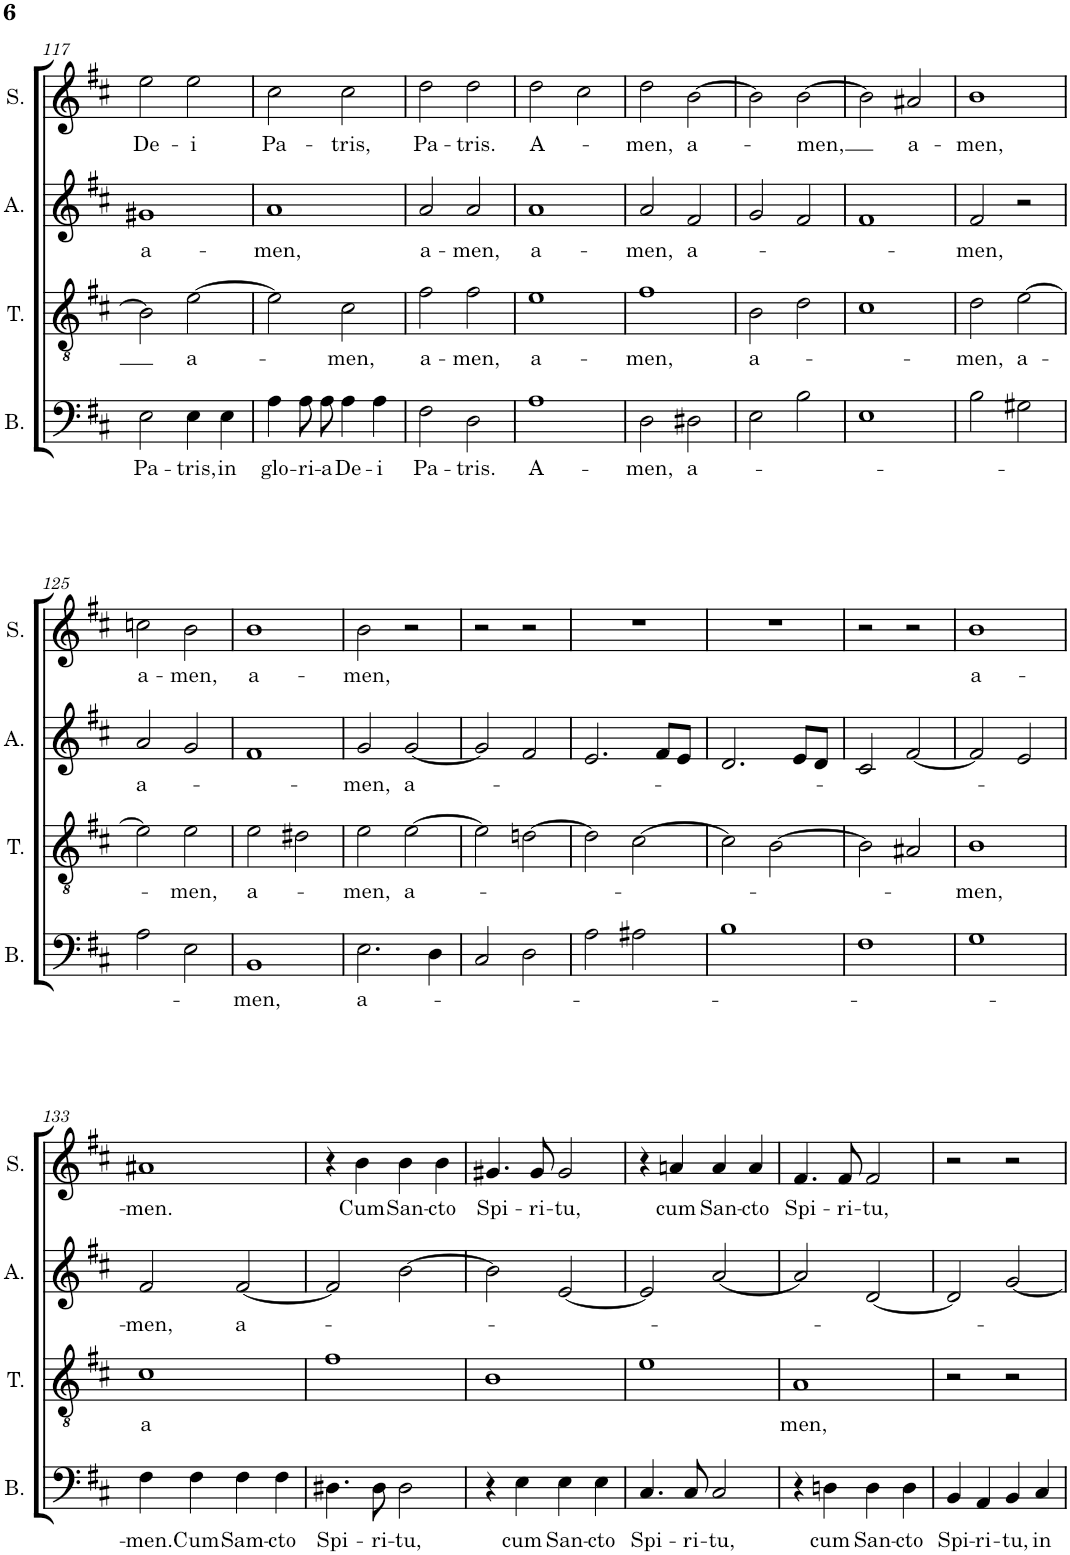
**kern	**text	**kern	**text	**kern	**text	**kern	**text
*part4	*part4	*part3	*part3	*part2	*part2	*part1	*part1
*staff4	*staff4	*staff3	*staff3	*staff2	*staff2	*staff1	*staff1
*I"Basse	*	*I"Ténor	*	*I"Alto	*	*I"Soprano	*
*I'B.	*	*I'T.	*	*I'A.	*	*I'S.	*
!!LO:PB:g=z
*clefF4	*	*clefGv2	*	*clefG2	*	*clefG2	*
*k[f#c#]	*	*k[f#c#]	*	*k[f#c#]	*	*k[f#c#]	*
*M2/2	*	*M2/2	*	*M2/2	*	*M2/2	*
*met(c|)	*	*met(c|)	*	*met(c|)	*	*met(c|)	*
=117	=117	=117	=117	=117	=117	=117	=117
!	!LO:LY:b	!	!	!	!LO:LY:b	!	!LO:LY:b
2E\	Pa-	2B\]	.	1g#X	a-	2ee\	De-
!	!LO:LY:b	!	!LO:LY:b	!	!	!	!LO:LY:b
4E\	-tris,	[2e\	a-	.	.	2ee\	-i
!	!LO:LY:b	!	!	!	!	!	!
4E\	in	.	.	.	.	.	.
=118	=118	=118	=118	=118	=118	=118	=118
!	!LO:LY:b	!	!	!	!LO:LY:b	!	!LO:LY:b
4A\	glo-	2e\]	.	1a	-men,	2cc#\	Pa-
!	!LO:LY:b	!	!	!	!	!	!
8A\L	-ri-	.	.	.	.	.	.
!	!LO:LY:b	!	!	!	!	!	!
8A\J	-a	.	.	.	.	.	.
!	!LO:LY:b	!	!LO:LY:b	!	!	!	!LO:LY:b
4A\	De-	2c#\	-men,	.	.	2cc#\	-tris,
!	!LO:LY:b	!	!	!	!	!	!
4A\	-i	.	.	.	.	.	.
=119	=119	=119	=119	=119	=119	=119	=119
!	!LO:LY:b	!	!LO:LY:b	!	!LO:LY:b	!	!LO:LY:b
2F#\	Pa-	2f#\	a-	2a/	a-	2dd\	Pa-
!	!LO:LY:b	!	!LO:LY:b	!	!LO:LY:b	!	!LO:LY:b
2D\	-tris.	2f#\	-men,	2a/	-men,	2dd\	-tris.
=120	=120	=120	=120	=120	=120	=120	=120
!	!LO:LY:b	!	!LO:LY:b	!	!LO:LY:b	!	!LO:LY:b
1A	A-	1e	a-	1a	a-	2dd\	A-
.	.	.	.	.	.	2cc#\	.
=121	=121	=121	=121	=121	=121	=121	=121
!	!LO:LY:b	!	!LO:LY:b	!	!LO:LY:b	!	!LO:LY:b
2D\	-men,	1f#	-men,	2a/	-men,	2dd\	men,
!	!LO:LY:b	!	!	!	!LO:LY:b	!	!LO:LY:b
2D#X\	a-	.	.	2f#/	a-	[2b\	a-
=122	=122	=122	=122	=122	=122	=122	=122
!	!	!	!LO:LY:b	!	!	!	!
2E\	.	2B\	a-	2g/	.	2b\]	.
!	!	!	!	!	!	!	!LO:LY:b
2B\	.	2d\	.	2f#/	.	[2b\	-men,
=123	=123	=123	=123	=123	=123	=123	=123
1E	.	1c#	.	1f#	.	2b\]	.
!	!	!	!	!	!	!	!LO:LY:b
.	.	.	.	.	.	2a#X/	a-
=124	=124	=124	=124	=124	=124	=124	=124
!	!	!	!LO:LY:b	!	!LO:LY:b	!	!LO:LY:b
2B\	.	2d\	men,	2f#/	men,	1b	-men,
!	!	!	!LO:LY:b	!	!	!	!
2G#X\	.	[2e\	a-	2r	.	.	.
!!LO:LB:g=z
=125	=125	=125	=125	=125	=125	=125	=125
!	!	!	!	!	!LO:LY:b	!	!LO:LY:b
2A\	.	2e\]	.	2a/	a-	2ccn\	a-
!	!	!	!LO:LY:b	!	!	!	!LO:LY:b
2E\	.	2e\	men,	2g/	.	2b\	-men,
=126	=126	=126	=126	=126	=126	=126	=126
!	!LO:LY:b	!	!LO:LY:b	!	!	!	!LO:LY:b
1BB	men,	2e\	a-	1f#	.	1b	a-
.	.	2d#X\	.	.	.	.	.
=127	=127	=127	=127	=127	=127	=127	=127
!	!LO:LY:b	!	!LO:LY:b	!	!LO:LY:b	!	!LO:LY:b
2.E\	a-	2e\	men,	2g/	men,	2b\	-men,
!	!	!	!LO:LY:b	!	!LO:LY:b	!	!
.	.	[2e\	a-	[2g/	a-	2r	.
4D\	.	.	.	.	.	.	.
=128	=128	=128	=128	=128	=128	=128	=128
2C#/	.	2e\]	.	2g/]	.	2r	.
2D\	.	[2dn\	.	2f#/	.	2r	.
=129	=129	=129	=129	=129	=129	=129	=129
2A\	.	2d\]	.	2.e/	.	1r	.
2A#X\	.	[2c#\	.	.	.	.	.
.	.	.	.	8f#/L	.	.	.
.	.	.	.	8e/J	.	.	.
=130	=130	=130	=130	=130	=130	=130	=130
1B	.	2c#\]	.	2.d/	.	1r	.
.	.	[2B\	.	.	.	.	.
.	.	.	.	8e/L	.	.	.
.	.	.	.	8d/J	.	.	.
=131	=131	=131	=131	=131	=131	=131	=131
1F#	.	2B\]	.	2c#/	.	2r	.
.	.	2A#X/	.	[2f#/	.	2r	.
=132	=132	=132	=132	=132	=132	=132	=132
!	!	!	!LO:LY:b	!	!	!	!LO:LY:b
1G	.	1B	men,	2f#/]	.	1b	a-
.	.	.	.	2e/	.	.	.
!!LO:LB:g=z
=133	=133	=133	=133	=133	=133	=133	=133
!	!LO:LY:b	!	!LO:LY:b	!	!LO:LY:b	!	!LO:LY:b
4F#\	men.	1c#	a	2f#/	men,	1a#X	-men.
!	!LO:LY:b	!	!	!	!	!	!
4F#\	Cum	.	.	.	.	.	.
!	!LO:LY:b	!	!	!	!LO:LY:b	!	!
4F#\	Sam-	.	.	[2f#/	a-	.	.
!	!LO:LY:b	!	!	!	!	!	!
4F#\	-cto	.	.	.	.	.	.
=134	=134	=134	=134	=134	=134	=134	=134
!	!LO:LY:b	!	!	!	!	!	!
4.D#X\	Spi-	1f#	.	2f#/]	.	4r	.
!	!	!	!	!	!	!	!LO:LY:b
.	.	.	.	.	.	4b\	Cum
!	!LO:LY:b	!	!	!	!	!	!
8D#\	-ri-	.	.	.	.	.	.
!	!LO:LY:b	!	!	!	!	!	!LO:LY:b
2D#\	-tu,	.	.	[2b\	.	4b\	San-
!	!	!	!	!	!	!	!LO:LY:b
.	.	.	.	.	.	4b\	-cto
=135	=135	=135	=135	=135	=135	=135	=135
!	!	!	!	!	!	!	!LO:LY:b
4r	.	1B	.	2b\]	.	4.g#X/	Spi-
!	!LO:LY:b	!	!	!	!	!	!
4E\	cum	.	.	.	.	.	.
!	!	!	!	!	!	!	!LO:LY:b
.	.	.	.	.	.	8g#/	-ri-
!	!LO:LY:b	!	!	!	!	!	!LO:LY:b
4E\	San-	.	.	[2e/	.	2g#/	-tu,
!	!LO:LY:b	!	!	!	!	!	!
4E\	-cto	.	.	.	.	.	.
=136	=136	=136	=136	=136	=136	=136	=136
!	!LO:LY:b	!	!	!	!	!	!
4.C#/	Spi-	1e	.	2e/]	.	4r	.
!	!	!	!	!	!	!	!LO:LY:b
.	.	.	.	.	.	4an/	cum
!	!LO:LY:b	!	!	!	!	!	!
8C#/	-ri-	.	.	.	.	.	.
!	!LO:LY:b	!	!	!	!	!	!LO:LY:b
2C#/	-tu,	.	.	[2a/	.	4a/	San-
!	!	!	!	!	!	!	!LO:LY:b
.	.	.	.	.	.	4a/	-cto
=137	=137	=137	=137	=137	=137	=137	=137
!	!	!	!LO:LY:b	!	!	!	!LO:LY:b
4r	.	1A	men,	2a/]	.	4.f#/	Spi-
!	!LO:LY:b	!	!	!	!	!	!
4Dn\	cum	.	.	.	.	.	.
!	!	!	!	!	!	!	!LO:LY:b
.	.	.	.	.	.	8f#/	-ri-
!	!LO:LY:b	!	!	!	!	!	!LO:LY:b
4D\	San-	.	.	[2d/	.	2f#/	-tu,
!	!LO:LY:b	!	!	!	!	!	!
4D\	-cto	.	.	.	.	.	.
=138	=138	=138	=138	=138	=138	=138	=138
!	!LO:LY:b	!	!	!	!	!	!
4BB/	Spi-	2r	.	2d/]	.	2r	.
!	!LO:LY:b	!	!	!	!	!	!
4AA/	-ri-	.	.	.	.	.	.
!	!LO:LY:b	!	!	!	!	!	!
4BB/	-tu,	2r	.	[2g/	.	2r	.
!	!LO:LY:b	!	!	!	!	!	!
4C#/	in	.	.	.	.	.	.
=	=	=	=	=	=	=	=
*-	*-	*-	*-	*-	*-	*-	*-
